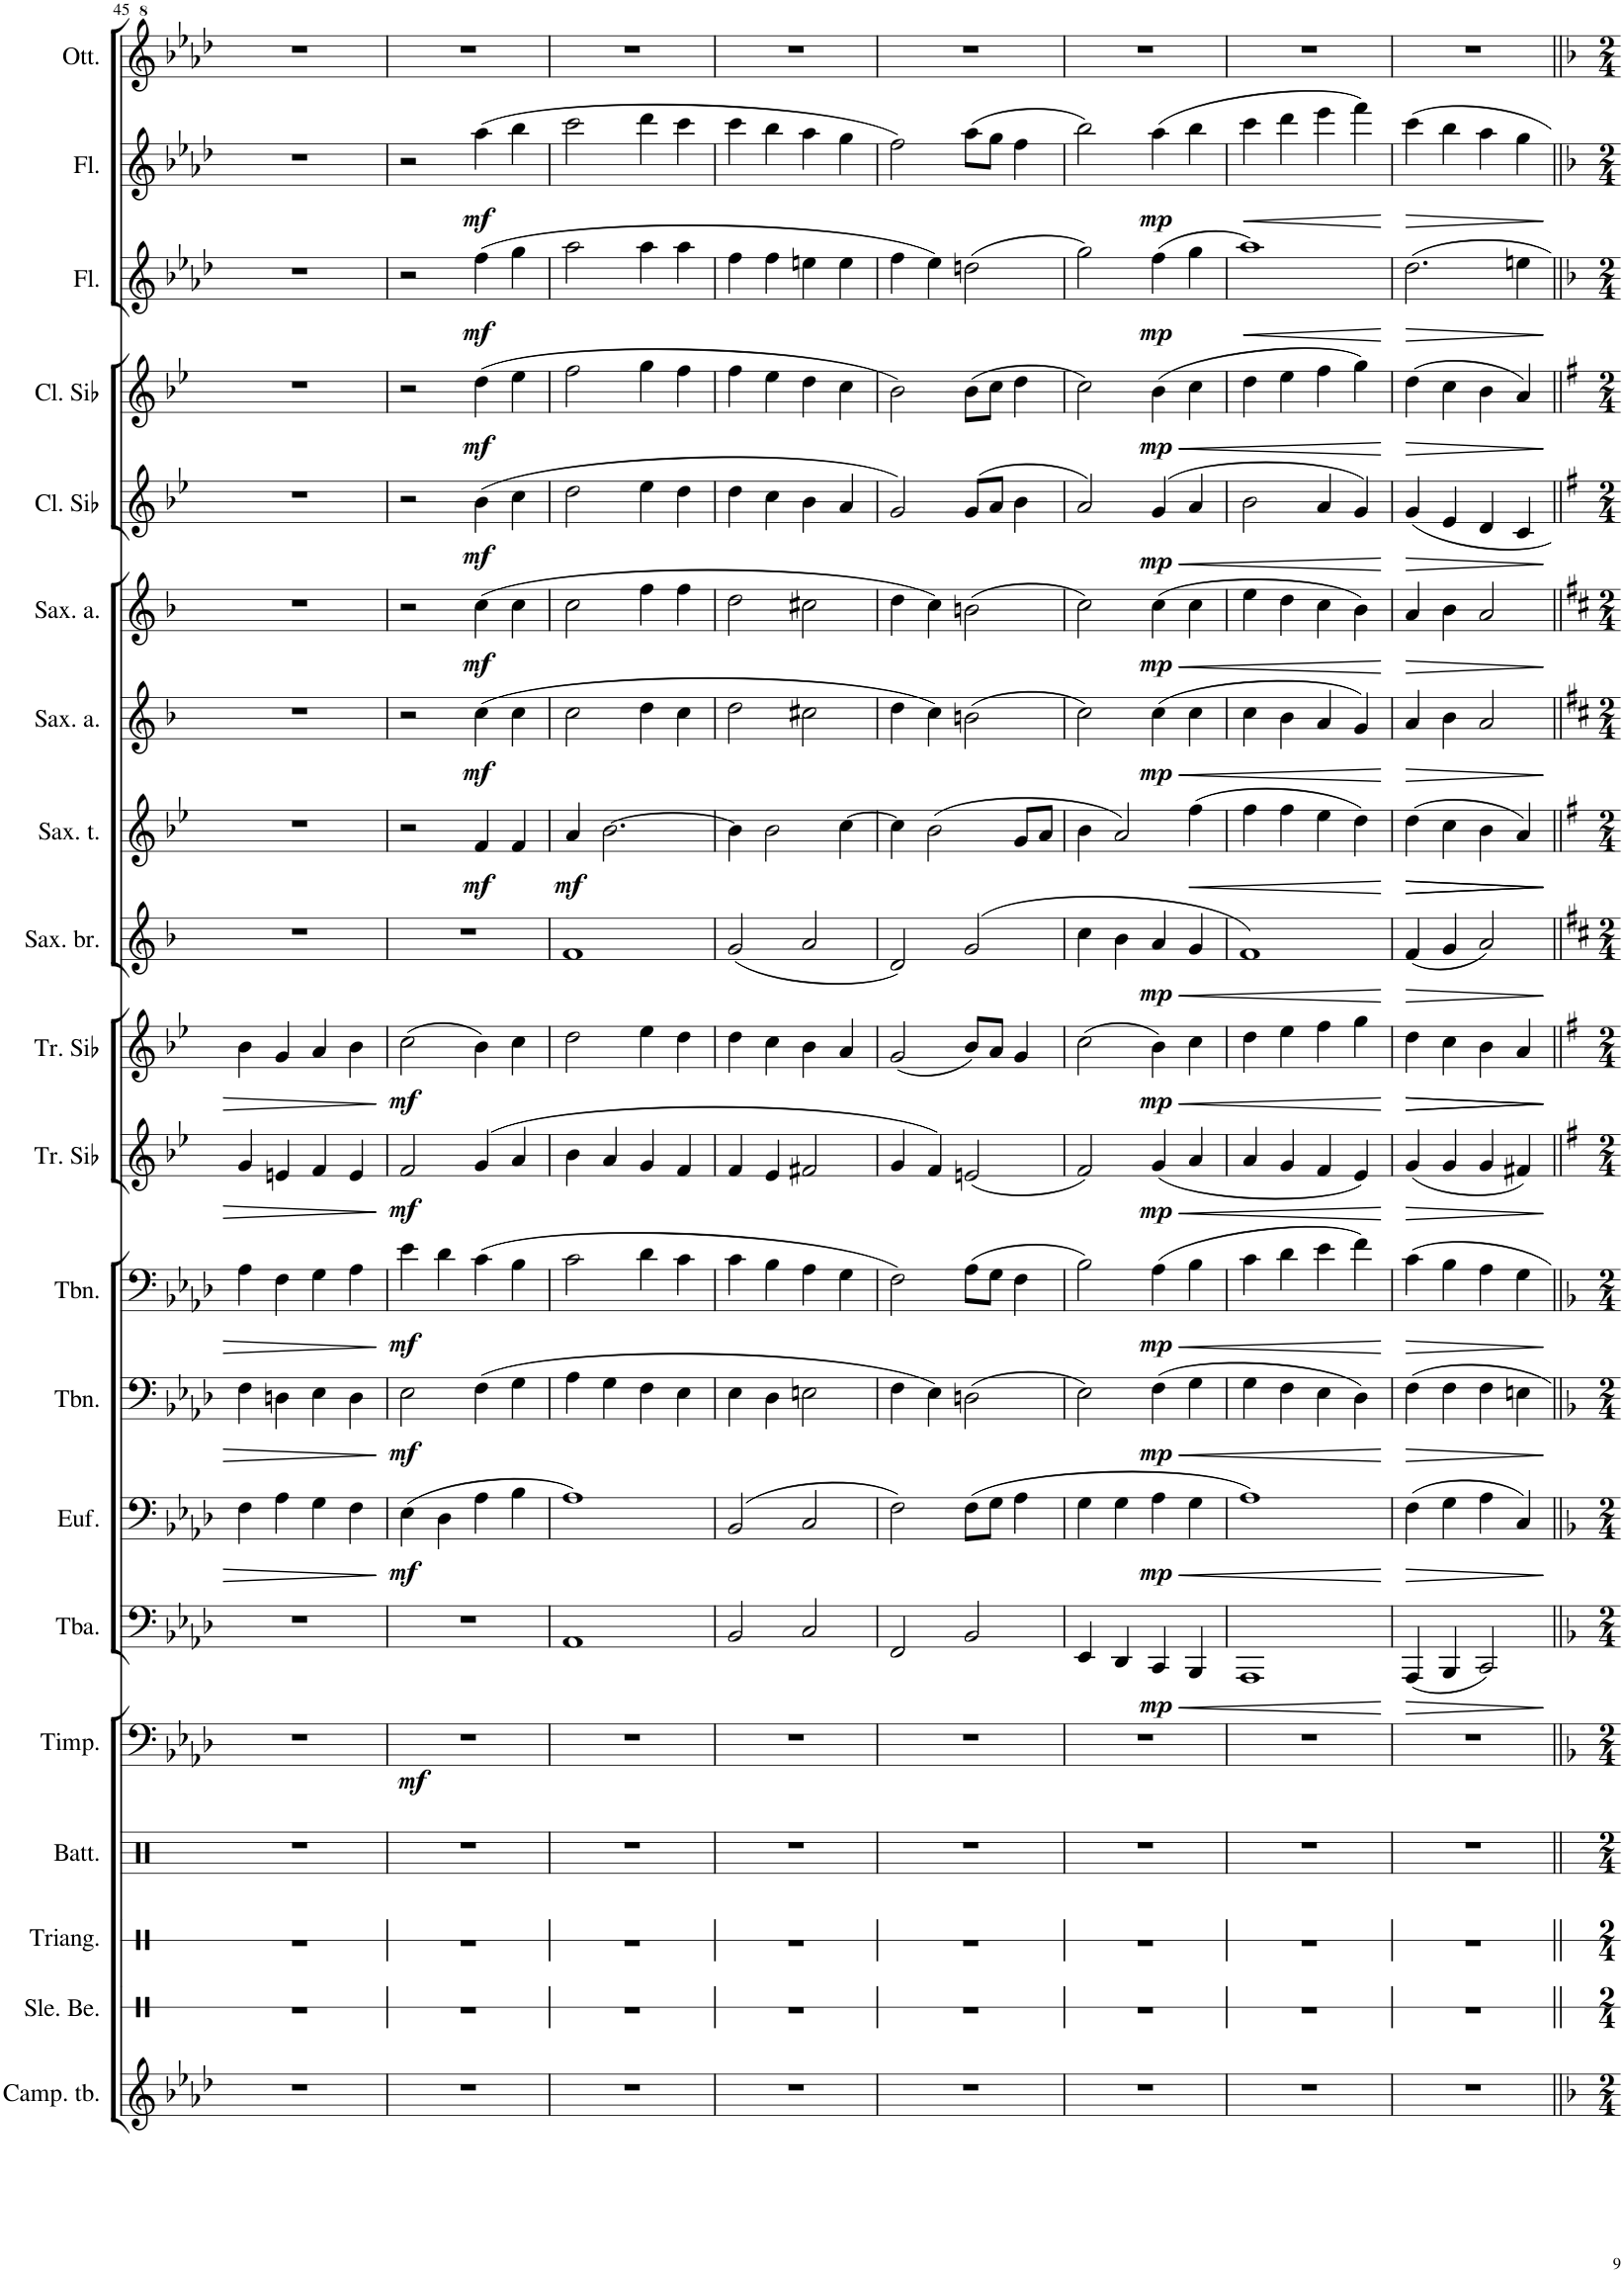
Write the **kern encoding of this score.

**kern	**kern	**kern	**kern	**kern	**dynam	**kern	**dynam	**kern	**dynam	**kern	**dynam	**kern	**dynam	**kern	**dynam	**kern	**dynam	**kern	**dynam	**kern	**dynam	**kern	**dynam	**kern	**dynam	**kern	**dynam	**kern	**dynam	**kern	**dynam	**kern	**dynam	**kern	**dynam	**kern	**dynam	**kern	**dynam	**kern	**dynam	**kern	**dynam	**kern
*part25	*part24	*part23	*part22	*part21	*part21	*part20	*part20	*part19	*part19	*part18	*part18	*part17	*part17	*part16	*part16	*part15	*part15	*part14	*part14	*part13	*part13	*part12	*part12	*part11	*part11	*part10	*part10	*part9	*part9	*part8	*part8	*part7	*part7	*part6	*part6	*part5	*part5	*part4	*part4	*part3	*part3	*part2	*part2	*part1
*staff25	*staff24	*staff23	*staff22	*staff21	*staff21	*staff20	*staff20	*staff19	*staff19	*staff18	*staff18	*staff17	*staff17	*staff16	*staff16	*staff15	*staff15	*staff14	*staff14	*staff13	*staff13	*staff12	*staff12	*staff11	*staff11	*staff10	*staff10	*staff9	*staff9	*staff8	*staff8	*staff7	*staff7	*staff6	*staff6	*staff5	*staff5	*staff4	*staff4	*staff3	*staff3	*staff2	*staff2	*staff1
*I"Campane Tubolari	*I"Campanelle slitta	*I"Triangolo	*I"Batteria	*I"Timpani	*	*I"Tuba	*	*I"Bombardino	*	*I"Trombone	*	*I"Trombone	*	*I"Tromba in Sib	*	*I"Tromba in Sib	*	*I"Corno in Fa	*	*I"Sassofono baritono	*	*I"Sassofono tenore	*	*I"Sassofono contralto	*	*I"Sassofono contralto	*	*I"Fagotto	*	*I"Fagotto	*	*I"Clarinetto in Sib	*	*I"Clarinetto in Sib	*	*I"Oboe	*	*I"Oboe	*	*I"Flauto	*	*I"Flauto	*	*I"Piccolo
*I'Camp. tb.	*	*I'Triang.	*I'Batt.	*I'Timp.	*	*I'Tba.	*	*	*	*I'Tbn.	*	*I'Tbn.	*	*I'Tr. Sib	*	*I'Tr. Sib	*	*I'Cor. Fa	*	*	*	*	*	*	*	*	*	*I'Fag.	*	*I'Fag.	*	*I'Cl. Sib	*	*I'Cl. Sib	*	*I'Ob.	*	*I'Ob.	*	*I'Fl.	*	*I'Fl.	*	*
!!LO:PB:g=z
*clefG2	*clefX	*clefX	*clefX	*clefF4	*	*clefF4	*	*clefF4	*	*clefF4	*	*clefF4	*	*clefG2	*	*clefG2	*	*clefG2	*	*clefG2	*	*clefG2	*	*clefG2	*	*clefG2	*	*clefF4	*	*clefF4	*	*clefG2	*	*clefG2	*	*clefG2	*	*clefG2	*	*clefG2	*	*clefG2	*	*clefG^2
*	*	*	*	*	*	*	*	*	*	*	*	*	*	*Trd1c2	*	*Trd1c2	*	*Trd4c7	*	*Trd12c21	*	*Trd8c14	*	*Trd5c9	*	*Trd5c9	*	*	*	*	*	*Trd1c2	*	*Trd1c2	*	*	*	*	*	*	*	*	*	*Trd-7c-12
*k[b-e-a-d-]	*k[]	*k[]	*k[]	*k[b-e-a-d-]	*	*k[b-e-a-d-]	*	*k[b-e-a-d-]	*	*k[b-e-a-d-]	*	*k[b-e-a-d-]	*	*k[b-e-]	*	*k[b-e-]	*	*k[b-e-a-]	*	*k[b-]	*	*k[b-e-]	*	*k[b-]	*	*k[b-]	*	*k[b-e-a-d-]	*	*k[b-e-a-d-]	*	*k[b-e-]	*	*k[b-e-]	*	*k[b-e-a-d-]	*	*k[b-e-a-d-]	*	*k[b-e-a-d-]	*	*k[b-e-a-d-]	*	*k[b-e-a-d-]
*M4/4	*M4/4	*M4/4	*M4/4	*M4/4	*	*M4/4	*	*M4/4	*	*M4/4	*	*M4/4	*	*M4/4	*	*M4/4	*	*M4/4	*	*M4/4	*	*M4/4	*	*M4/4	*	*M4/4	*	*M4/4	*	*M4/4	*	*M4/4	*	*M4/4	*	*M4/4	*	*M4/4	*	*M4/4	*	*M4/4	*	*M4/4
=45	=45	=45	=45	=45	=45	=45	=45	=45	=45	=45	=45	=45	=45	=45	=45	=45	=45	=45	=45	=45	=45	=45	=45	=45	=45	=45	=45	=45	=45	=45	=45	=45	=45	=45	=45	=45	=45	=45	=45	=45	=45	=45	=45	=45
1r	1r	1r	1r	1r	.	1r	.	4F\	.	4F\	.	4A-\	.	4g/	.	4b-\	.	1r	.	1r	.	1r	.	1r	.	1r	.	1r	.	1r	.	1r	.	1r	.	1r	.	1r	.	1r	.	1r	.	1r
.	.	.	.	.	.	.	.	4A-\	.	4Dn\	.	4F\	.	4en/	.	4g/	.	.	.	.	.	.	.	.	.	.	.	.	.	.	.	.	.	.	.	.	.	.	.	.	.	.	.	.
.	.	.	.	.	.	.	.	4G\	.	4E-\	.	4G\	.	4f/	.	4a/	.	.	.	.	.	.	.	.	.	.	.	.	.	.	.	.	.	.	.	.	.	.	.	.	.	.	.	.
.	.	.	.	.	.	.	.	4F\	.	4D\	.	4A-\	.	4e/	.	4b-\	.	.	.	.	.	.	.	.	.	.	.	.	.	.	.	.	.	.	.	.	.	.	.	.	.	.	.	.
=46	=46	=46	=46	=46	=46	=46	=46	=46	=46	=46	=46	=46	=46	=46	=46	=46	=46	=46	=46	=46	=46	=46	=46	=46	=46	=46	=46	=46	=46	=46	=46	=46	=46	=46	=46	=46	=46	=46	=46	=46	=46	=46	=46	=46
!	!	!	!	!	!LO:DY:b	!	!	!	!LO:DY:b	!	!LO:DY:b	!	!LO:DY:b	!	!LO:DY:b	!	!LO:DY:b	!	!	!	!	!	!	!	!	!	!	!	!LO:DY:b	!	!LO:DY:b	!	!	!	!	!	!	!	!	!	!	!	!	!
1r	1r	1r	1r	1r	mf	1r	.	(4E-\	mf	2E-\	mf	4e-\	mf	2f/	mf	(2cc\	mf	2r	.	1r	.	2r	.	2r	.	2r	.	(4E-	mf	2r	mf	2r	.	2r	.	2r	.	2r	.	2r	.	2r	.	1r
.	.	.	.	.	.	.	.	4D-\	.	.	.	4d-\	.	.	.	.	.	.	.	.	.	.	.	.	.	.	.	4D-	.	.	.	.	.	.	.	.	.	.	.	.	.	.	.	.
!	!	!	!	!	!	!	!	!	!	!	!	!	!	!	!	!	!	!	!LO:DY:b	!	!	!	!LO:DY:b	!	!LO:DY:b	!	!LO:DY:b	!	!	!	!	!	!LO:DY:b	!	!LO:DY:b	!	!LO:DY:b	!	!LO:DY:b	!	!LO:DY:b	!	!LO:DY:b	!
.	.	.	.	.	.	.	.	4A-\	.	(4F\	.	(4c\	.	(4g/	.	4b-\)	.	(4b-	mf	.	.	4f/	mf	(4cc\	mf	(4cc\	mf	4C	.	(4A-	.	(4b-\	mf	(4dd\	mf	(4a-	mf	(4cc	mf	(4ff\	mf	(4aa-\	mf	.
.	.	.	.	.	.	.	.	4B-\	.	4G\	.	4B-\	.	4a/	.	4cc\	.	4b-	.	.	.	4f/	.	4cc\	.	4cc\	.	4BB-	.	4G	.	4cc\	.	4ee-\	.	4b-	.	4dd-	.	4gg\	.	4bb-\	.	.
=47	=47	=47	=47	=47	=47	=47	=47	=47	=47	=47	=47	=47	=47	=47	=47	=47	=47	=47	=47	=47	=47	=47	=47	=47	=47	=47	=47	=47	=47	=47	=47	=47	=47	=47	=47	=47	=47	=47	=47	=47	=47	=47	=47	=47
!	!	!	!	!	!	!	!	!	!	!	!	!	!	!	!	!	!	!	!	!	!	!	!LO:DY:b	!	!	!	!	!	!	!	!	!	!	!	!	!	!	!	!	!	!	!	!	!
1r	1r	1r	1r	1r	.	1AA-	.	1A-)	.	4A-\	.	2c\	.	4b-\	.	2dd\	.	2b-	.	1f	.	4a/	mf	2cc\	.	2cc\	.	1AA-)	.	1A-)	.	2dd\	.	2ff\	.	2cc	.	2ee-	.	2aa-\	.	2ccc\	.	1r
.	.	.	.	.	.	.	.	.	.	4G\	.	.	.	4a/	.	.	.	.	.	.	.	[2.b-\	.	.	.	.	.	.	.	.	.	.	.	.	.	.	.	.	.	.	.	.	.	.
.	.	.	.	.	.	.	.	.	.	4F\	.	4d-\	.	4g/	.	4ee-\	.	4cc 4ee-	.	.	.	.	.	4dd\	.	4ff\	.	.	.	.	.	4ee-\	.	4gg\	.	4dd-	.	4ff	.	4aa-\	.	4ddd-\	.	.
.	.	.	.	.	.	.	.	.	.	4E-\	.	4c\	.	4f/	.	4dd\	.	4b- 4ee-	.	.	.	.	.	4cc\	.	4ff\	.	.	.	.	.	4dd\	.	4ff\	.	4cc	.	4ee-	.	4aa-\	.	4ccc\	.	.
=48	=48	=48	=48	=48	=48	=48	=48	=48	=48	=48	=48	=48	=48	=48	=48	=48	=48	=48	=48	=48	=48	=48	=48	=48	=48	=48	=48	=48	=48	=48	=48	=48	=48	=48	=48	=48	=48	=48	=48	=48	=48	=48	=48	=48
1r	1r	1r	1r	1r	.	2BB-/	.	(2BB-/	.	4E-\	.	4c\	.	4f/	.	4dd\	.	2cc	.	(2g/	.	4b-\]	.	2dd\	.	2dd\	.	(2BB-	.	(2A-	.	4dd\	.	4ff\	.	4cc	.	4ee-	.	4ff\	.	4ccc\	.	1r
.	.	.	.	.	.	.	.	.	.	4D-\	.	4B-\	.	4e-/	.	4cc\	.	.	.	.	.	2b-\	.	.	.	.	.	.	.	.	.	4cc\	.	4ee-\	.	4b-	.	4dd-	.	4ff\	.	4bb-\	.	.
.	.	.	.	.	.	2C/	.	2C/	.	2En\	.	4A-\	.	2f#X/	.	4b-\	.	2bn	.	2a/	.	.	.	2cc#X\	.	2cc#X\	.	2C	.	2B-	.	4b-\	.	4dd\	.	4a-	.	4cc	.	4een\	.	4aa-\	.	.
.	.	.	.	.	.	.	.	.	.	.	.	4G\	.	.	.	4a/	.	.	.	.	.	[4cc\	.	.	.	.	.	.	.	.	.	4a/	.	4cc\	.	4g	.	4b-	.	4ee\	.	4gg\	.	.
=49	=49	=49	=49	=49	=49	=49	=49	=49	=49	=49	=49	=49	=49	=49	=49	=49	=49	=49	=49	=49	=49	=49	=49	=49	=49	=49	=49	=49	=49	=49	=49	=49	=49	=49	=49	=49	=49	=49	=49	=49	=49	=49	=49	=49
1r	1r	1r	1r	1r	.	2FF/	.	2F\)	.	4F\	.	2F\)	.	4g/	.	(2g/	.	4cc	.	2d/)	.	4cc\]	.	4dd\	.	4dd\	.	2FF)	.	2A-)	.	2g/)	.	2b-\)	.	2f)	.	2a-)	.	4ff\	.	2ff\)	.	1r
.	.	.	.	.	.	.	.	.	.	4E-\)	.	.	.	4f/)	.	.	.	4b-)	.	.	.	(2b-\	.	4cc\)	.	4cc\)	.	.	.	.	.	.	.	.	.	.	.	.	.	4ee-\)	.	.	.	.
.	.	.	.	.	.	2BB-/	.	(8F\L	.	(2Dn\	.	(8A-\L	.	(2en/	.	8b-/L)	.	(2an	.	(2g/	.	.	.	(2bn\	.	(2bn\	.	(2BB-	.	(8F\L	.	(8g/L	.	(8b-\L	.	(8f/L	.	(8a-/L	.	(2ddn\	.	(8aa-\L	.	.
.	.	.	.	.	.	.	.	8G\J	.	.	.	8G\J	.	.	.	8a/J	.	.	.	.	.	.	.	.	.	.	.	.	.	8G\J	.	8a/J	.	8cc\J	.	8g/J	.	8b-/J	.	.	.	8gg\J	.	.
.	.	.	.	.	.	.	.	4A-\	.	.	.	4F\	.	.	.	4g/	.	.	.	.	.	8g/L	.	.	.	.	.	.	.	4A-	.	4b-\	.	4dd\	.	4a-	.	4cc	.	.	.	4ff\	.	.
.	.	.	.	.	.	.	.	.	.	.	.	.	.	.	.	.	.	.	.	.	.	8a/J	.	.	.	.	.	.	.	.	.	.	.	.	.	.	.	.	.	.	.	.	.	.
=50	=50	=50	=50	=50	=50	=50	=50	=50	=50	=50	=50	=50	=50	=50	=50	=50	=50	=50	=50	=50	=50	=50	=50	=50	=50	=50	=50	=50	=50	=50	=50	=50	=50	=50	=50	=50	=50	=50	=50	=50	=50	=50	=50	=50
1r	1r	1r	1r	1r	.	4EE-/	.	4G\	.	2E-\)	.	2B-\)	.	2f/)	.	(2cc\	.	2b-)	.	4cc\	.	4b-\	.	2cc\)	.	2cc\)	.	4E-	.	2G)	.	2a/)	.	2cc\)	.	2g)	.	2b-)	.	2gg\)	.	2bb-\)	.	1r
.	.	.	.	.	.	4DD-/	.	4G\	.	.	.	.	.	.	.	.	.	.	.	4b-\	.	2a/)	.	.	.	.	.	4D-	.	.	.	.	.	.	.	.	.	.	.	.	.	.	.	.
!	!	!	!	!	!	!	!LO:HP:b	!	!LO:HP:b	!	!LO:HP:b	!	!LO:HP:b	!	!LO:HP:b	!	!LO:HP:b	!	!LO:HP:b	!	!LO:HP:b	!	!	!	!LO:HP:b	!	!LO:HP:b	!	!LO:HP:b	!	!LO:HP:b	!	!LO:HP:b	!	!LO:HP:b	!	!LO:HP:b	!	!LO:HP:b	!	!	!	!	!
!	!	!	!	!	!	!	!LO:DY:n=1:b	!	!LO:DY:n=1:b	!	!LO:DY:n=1:b	!	!LO:DY:n=1:b	!	!LO:DY:n=1:b	!	!LO:DY:n=1:b	!	!LO:DY:n=1:b	!	!LO:DY:n=1:b	!	!	!	!LO:DY:n=1:b	!	!LO:DY:n=1:b	!	!LO:DY:n=1:b	!	!LO:DY:n=1:b	!	!LO:DY:n=1:b	!	!LO:DY:n=1:b	!	!LO:DY:n=1:b	!	!LO:DY:n=1:b	!	!LO:DY:b	!	!LO:DY:b	!
.	.	.	.	.	.	4CC/	< mp	4A-\	< mp	(4F\	< mp	(4A-\	< mp	(4g/	< mp	4b-\)	< mp	(4b-	< mp	4a/	< mp	.	.	(4cc\	< mp	(4cc\	< mp	4C	< mp	(4A-	< mp	(4g/	< mp	(4b-\	< mp	(4f	< mp	(4a-	< mp	(4ff\	mp	(4aa-\	mp	.
!	!	!	!	!	!	!	!	!	!	!	!	!	!	!	!	!	!	!	!	!	!	!	!LO:HP:b	!	!	!	!	!	!	!	!	!	!	!	!	!	!	!	!	!	!	!	!	!
.	.	.	.	.	.	4BBB-/	.	4G\	.	4G\	.	4B-\	.	4a/	.	4cc\	.	4b-	.	4g/	.	(4ff\	<	4cc\	.	4cc\	.	4BB-	.	4G	.	4a/	.	4cc\	.	4g	.	4b-	.	4gg\	.	4bb-\	.	.
=51	=51	=51	=51	=51	=51	=51	=51	=51	=51	=51	=51	=51	=51	=51	=51	=51	=51	=51	=51	=51	=51	=51	=51	=51	=51	=51	=51	=51	=51	=51	=51	=51	=51	=51	=51	=51	=51	=51	=51	=51	=51	=51	=51	=51
!	!	!	!	!	!	!	!	!	!	!	!	!	!	!	!	!	!	!	!	!	!	!	!	!	!	!	!	!	!	!	!	!	!	!	!	!	!	!	!	!	!LO:HP:b	!	!LO:HP:b	!
1r	1r	1r	1r	1r	.	1AAA-	.	1A-)	.	4G\	.	4c\	.	4a/	.	4dd\	.	4b- 4dd	.	1f)	.	4ff\	.	4cc\	.	4ee\	.	1AA-)	.	1A-)	.	2b-\	.	4dd\	.	1a-)	.	4cc	.	1aa-)	<	4ccc\	<	1r
.	.	.	.	.	.	.	.	.	.	4F\	.	4d-\	.	4g/	.	4ee-\	.	4a- 4cc	.	.	.	4ff\	.	4b-\	.	4dd\	.	.	.	.	.	.	.	4ee-\	.	.	.	4dd-	.	.	.	4ddd-\	.	.
.	.	.	.	.	.	.	.	.	.	4E-\	.	4e-\	.	4f/	.	4ff\	.	4g 4b-	.	.	.	4ee-\	.	4a/	.	4cc\	.	.	.	.	.	4a/	.	4ff\	.	.	.	4ee-	.	.	.	4eee-\	.	.
.	.	.	.	.	.	.	.	.	.	4D-\)	.	4f\)	.	4e-/)	.	4gg\	.	4f 4a-)	.	.	.	4dd\)	.	4g/)	.	4b-\)	.	.	.	.	.	4g/)	.	4gg\)	.	.	.	4ff)	.	.	.	4fff\)	.	.
.	.	.	.	.	.	.	[	.	[	.	[	.	[	.	[	.	[	.	[	.	[	.	[	.	[	.	[	.	[	.	[	.	[	.	[	.	[	.	[	.	[	.	[	.
=52	=52	=52	=52	=52	=52	=52	=52	=52	=52	=52	=52	=52	=52	=52	=52	=52	=52	=52	=52	=52	=52	=52	=52	=52	=52	=52	=52	=52	=52	=52	=52	=52	=52	=52	=52	=52	=52	=52	=52	=52	=52	=52	=52	=52
!	!	!	!	!	!	!	!LO:HP:b	!	!LO:HP:b	!	!LO:HP:b	!	!LO:HP:b	!	!LO:HP:b	!	!LO:HP:b	!	!LO:HP:b	!	!LO:HP:b	!	!LO:HP:b	!	!LO:HP:b	!	!LO:HP:b	!	!LO:HP:b	!	!LO:HP:b	!	!LO:HP:b	!	!LO:HP:b	!	!LO:HP:b	!	!LO:HP:b	!	!LO:HP:b	!	!LO:HP:b	!
1r	1r	1r	1r	1r	.	(4AAA-/	>	(4F\	>	4F\	>	4c\	>	(4g/	>	4dd\	>	4g	>	(4f/	>	(4dd\	>	4a/	>	4a/	>	(4AA-	>	(4F	>	4g/	>	(4dd\	>	4a-	>	4cc	>	2.dd-\	>	4ccc\	>	1r
!	!	!	!	!	!	!	!	!	!	!	!	!	!	!	!	!	!LO:HP:b	!	!	!	!	!	!LO:HP:b	!	!	!	!	!	!	!	!	!	!	!	!	!	!	!	!	!	!	!	!	!
.	.	.	.	.	.	4BBB-/	.	4G\	.	4F\	.	4B-\	.	4g/	.	4cc\	>	4a-	.	4g/	.	4cc\	>	4b-\	.	4b-\	.	4BB-	.	4G	.	4e-/	.	4cc\	.	4g	.	4b-	.	.	.	4bb-\	.	.
.	.	.	.	.	.	2CC/)	.	4A-\	.	4F\	.	4A-\	.	4g/	.	4b-\	.	2g	.	2a/)	.	4b-\	.	2a/	.	2a/	.	4C	.	4A-	.	4d/	.	4b-\	.	4f	.	4a-	.	.	.	4aa-\	.	.
.	.	.	.	.	.	.	.	4C/)	.	4En\	.	4G\	.	4f#X/)	.	4a/	.	.	.	.	.	4a/)	.	.	.	.	.	4C)	.	4C)	.	4c/	.	4a/)	.	4g	.	4g	.	4een\	.	4gg\	.	.
.	.	.	.	.	.	.	]	.	]	.	]	.	]	.	]	.	] ]	.	]	.	]	.	] ]	.	]	.	]	.	]	.	]	.	]	.	]	.	]	.	]	.	]	.	]	.
=||	=||	=||	=||	=||	=||	=||	=||	=||	=||	=||	=||	=||	=||	=||	=||	=||	=||	=||	=||	=||	=||	=||	=||	=||	=||	=||	=||	=||	=||	=||	=||	=||	=||	=||	=||	=||	=||	=||	=||	=||	=||	=||	=||	=||
*-	*-	*-	*-	*-	*-	*-	*-	*-	*-	*-	*-	*-	*-	*-	*-	*-	*-	*-	*-	*-	*-	*-	*-	*-	*-	*-	*-	*-	*-	*-	*-	*-	*-	*-	*-	*-	*-	*-	*-	*-	*-	*-	*-	*-
